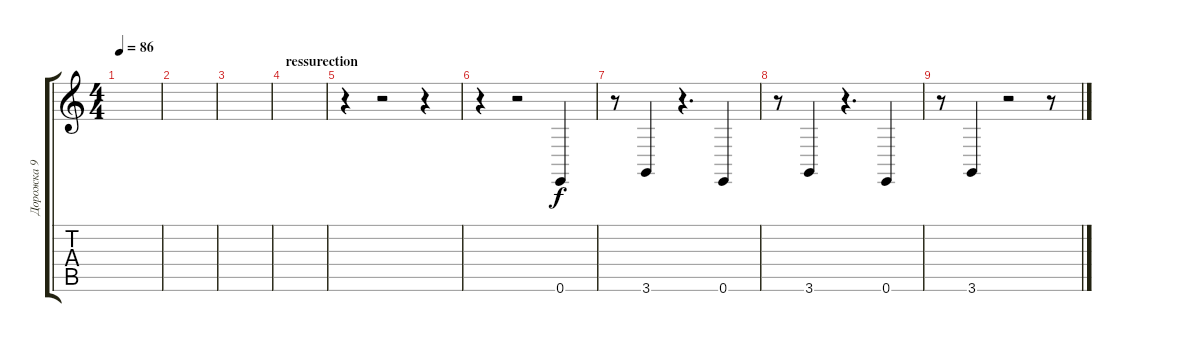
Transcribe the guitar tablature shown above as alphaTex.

\track ("Дорожка 9" "Дорожка 9") {instrument seashore}
\staff {score tabs}
\tuning (E4 B3 G3 D3 A2 E2) {hide}
\ts (4 4)
\tempo 86
\clef g2
\ks c
|
|
|
\section ("" "ressurection")
|
r.4{volume 16 instrument seashore} r.2 r.4 |
r.4 r.2 0.6.4 |
r.8 3.6.4 r.4{d} 0.6.4 |
r.8 3.6.4 r.4{d} 0.6.4 |
r.8 3.6.4 r.2 r.8
